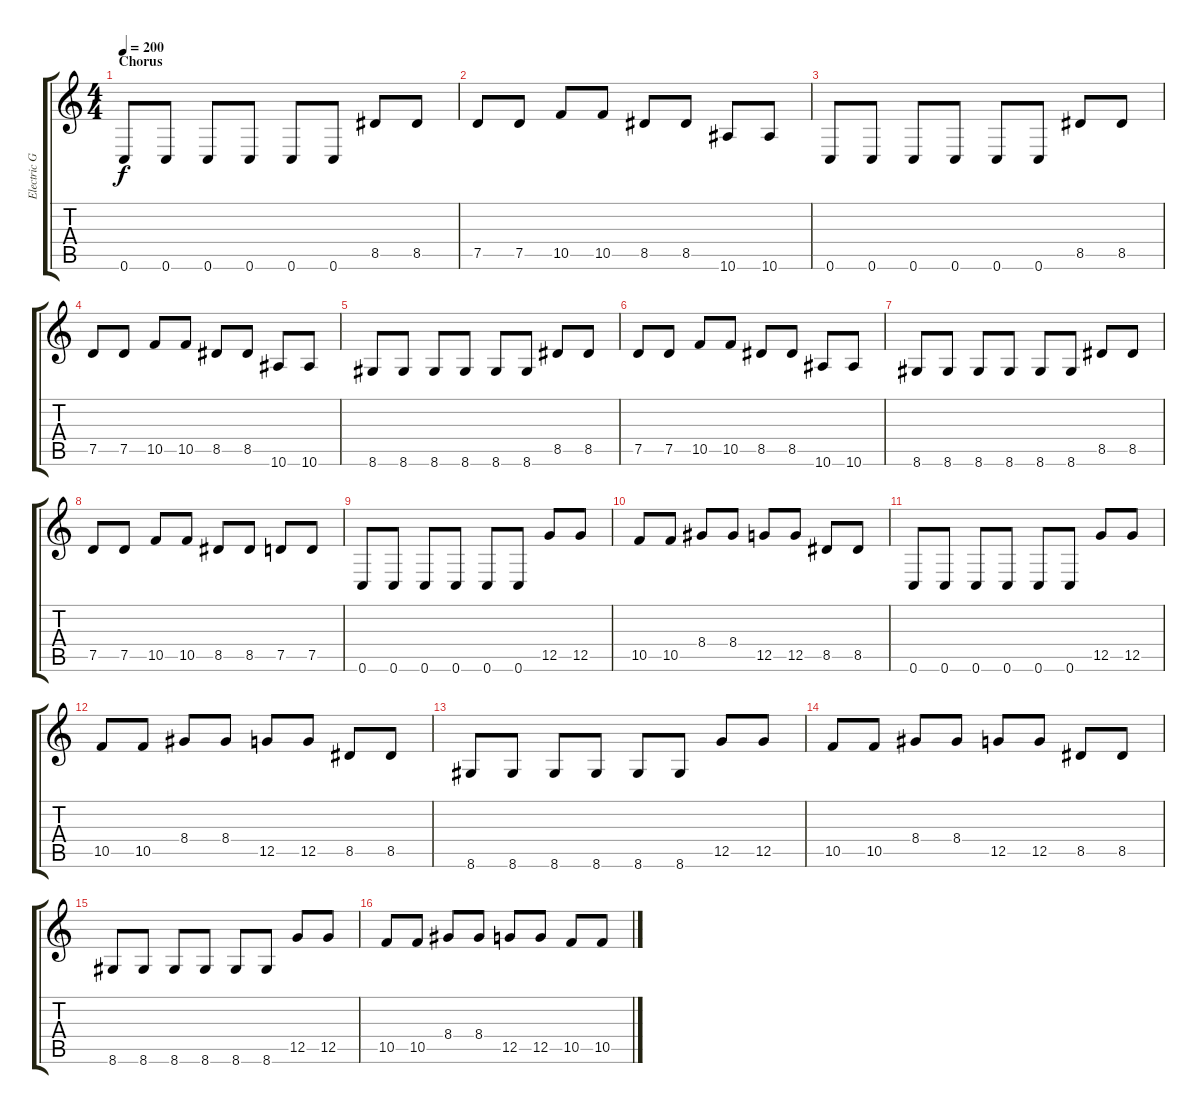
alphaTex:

\track ("Electric Guitar 2" "Electric G") {instrument distortionguitar}
\staff {score tabs}
\tuning (D4 A3 F3 C3 G2 C2) {hide}
\ts (4 4)
\section ("" "Chorus")
\tempo 200
\clef g2
\ks c
0.6.8{dy f} 0.6.8 0.6.8 0.6.8 0.6.8 0.6.8 8.5.8 8.5.8 |
7.5.8 7.5.8 10.5.8 10.5.8 8.5.8 8.5.8 10.6.8 10.6.8 |
0.6.8 0.6.8 0.6.8 0.6.8 0.6.8 0.6.8 8.5.8 8.5.8 |
7.5.8 7.5.8 10.5.8 10.5.8 8.5.8 8.5.8 10.6.8 10.6.8 |
8.6.8 8.6.8 8.6.8 8.6.8 8.6.8 8.6.8 8.5.8 8.5.8 |
7.5.8 7.5.8 10.5.8 10.5.8 8.5.8 8.5.8 10.6.8 10.6.8 |
8.6.8 8.6.8 8.6.8 8.6.8 8.6.8 8.6.8 8.5.8 8.5.8 |
7.5.8 7.5.8 10.5.8 10.5.8 8.5.8 8.5.8 7.5.8 7.5.8 |
0.6.8 0.6.8 0.6.8 0.6.8 0.6.8 0.6.8 12.5.8 12.5.8 |
10.5.8 10.5.8 8.4.8 8.4.8 12.5.8 12.5.8 8.5.8 8.5.8 |
0.6.8 0.6.8 0.6.8 0.6.8 0.6.8 0.6.8 12.5.8 12.5.8 |
10.5.8 10.5.8 8.4.8 8.4.8 12.5.8 12.5.8 8.5.8 8.5.8 |
8.6.8 8.6.8 8.6.8 8.6.8 8.6.8 8.6.8 12.5.8 12.5.8 |
10.5.8 10.5.8 8.4.8 8.4.8 12.5.8 12.5.8 8.5.8 8.5.8 |
8.6.8 8.6.8 8.6.8 8.6.8 8.6.8 8.6.8 12.5.8 12.5.8 |
10.5.8 10.5.8 8.4.8 8.4.8 12.5.8 12.5.8 10.5.8 10.5.8
